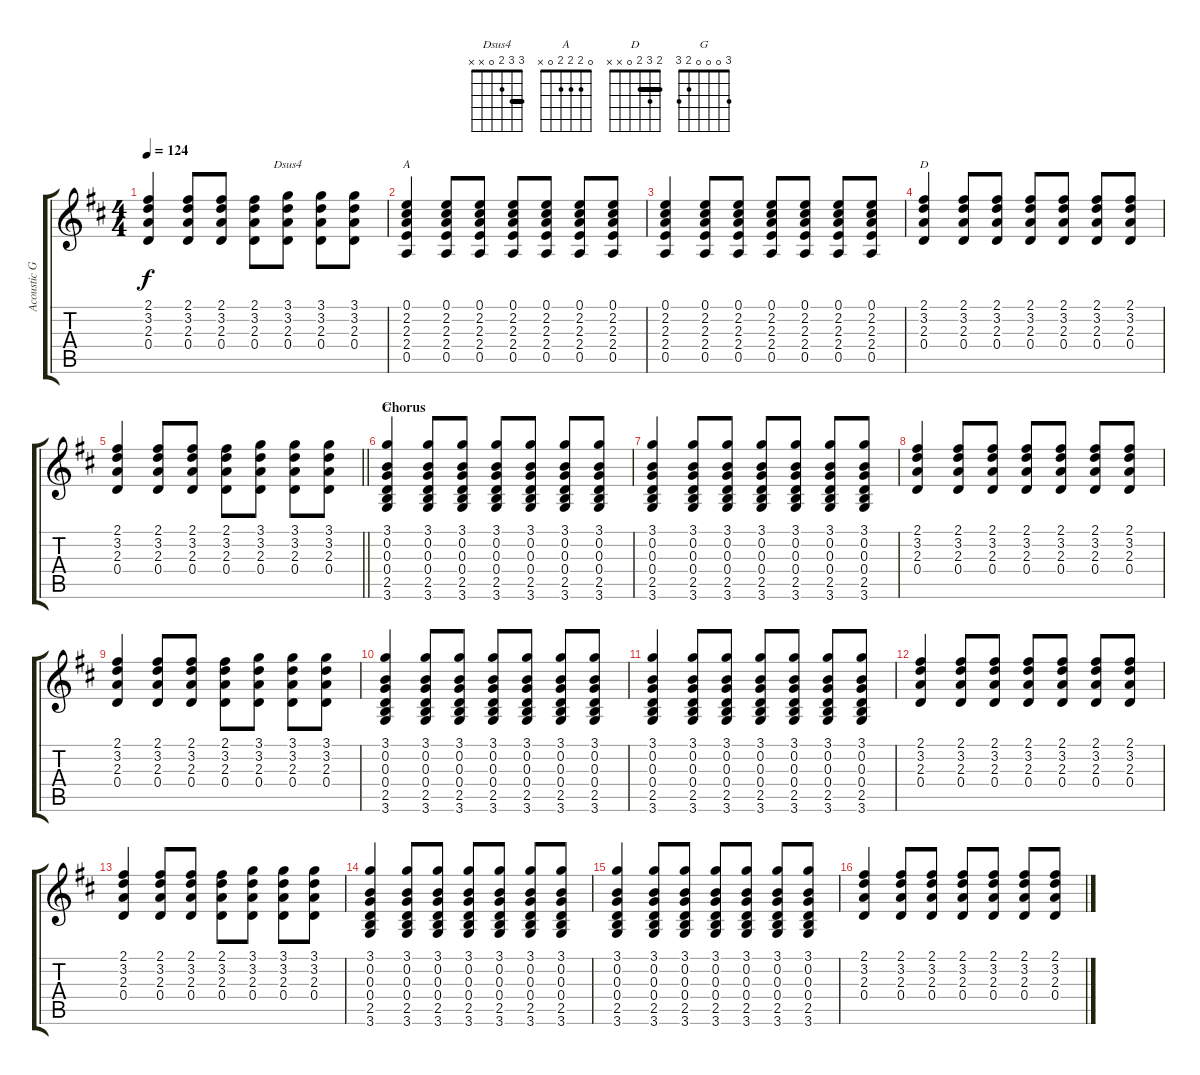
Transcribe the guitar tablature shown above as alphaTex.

\track ("Acoustic Guitar (Mick)" "Acoustic G") {instrument acousticguitarsteel}
\staff {score tabs}
\tuning (E4 B3 G3 D3 A2 E2) {hide}
\chord ("Dsus4" 3 3 2 0 x x) {barre 3}
\chord ("A" 0 2 2 2 0 x)
\chord ("D" 2 3 2 0 x x) {barre 2}
\chord ("G" 3 0 0 0 2 3)
\ts (4 4)
\tempo 124
\clef g2
\ks d
(2.1 3.2 2.3 0.4).4{dy f} (2.1 3.2 2.3 0.4).8 (2.1 3.2 2.3 0.4).8 (2.1 3.2 2.3 0.4).8 (3.1 3.2 2.3 0.4).8{ch "Dsus4"} (3.1 3.2 2.3 0.4).8 (3.1 3.2 2.3 0.4).8 |
(0.1 2.2 2.3 2.4 0.5).4{ch "A"} (0.1 2.2 2.3 2.4 0.5).8 (0.1 2.2 2.3 2.4 0.5).8 (0.1 2.2 2.3 2.4 0.5).8 (0.1 2.2 2.3 2.4 0.5).8 (0.1 2.2 2.3 2.4 0.5).8 (0.1 2.2 2.3 2.4 0.5).8 |
(0.1 2.2 2.3 2.4 0.5).4 (0.1 2.2 2.3 2.4 0.5).8 (0.1 2.2 2.3 2.4 0.5).8 (0.1 2.2 2.3 2.4 0.5).8 (0.1 2.2 2.3 2.4 0.5).8 (0.1 2.2 2.3 2.4 0.5).8 (0.1 2.2 2.3 2.4 0.5).8 |
(2.1 3.2 2.3 0.4).4{ch "D"} (2.1 3.2 2.3 0.4).8 (2.1 3.2 2.3 0.4).8 (2.1 3.2 2.3 0.4).8 (2.1 3.2 2.3 0.4).8 (2.1 3.2 2.3 0.4).8 (2.1 3.2 2.3 0.4).8 |
\barLineRight lightlight
(2.1 3.2 2.3 0.4).4 (2.1 3.2 2.3 0.4).8 (2.1 3.2 2.3 0.4).8 (2.1 3.2 2.3 0.4).8 (3.1 3.2 2.3 0.4).8 (3.1 3.2 2.3 0.4).8 (3.1 3.2 2.3 0.4).8 |
\section ("" "Chorus")
(3.1 0.2 0.3 0.4 2.5 3.6).4{ch "G"} (3.1 0.2 0.3 0.4 2.5 3.6).8 (3.1 0.2 0.3 0.4 2.5 3.6).8 (3.1 0.2 0.3 0.4 2.5 3.6).8 (3.1 0.2 0.3 0.4 2.5 3.6).8 (3.1 0.2 0.3 0.4 2.5 3.6).8 (3.1 0.2 0.3 0.4 2.5 3.6).8 |
(3.1 0.2 0.3 0.4 2.5 3.6).4 (3.1 0.2 0.3 0.4 2.5 3.6).8 (3.1 0.2 0.3 0.4 2.5 3.6).8 (3.1 0.2 0.3 0.4 2.5 3.6).8 (3.1 0.2 0.3 0.4 2.5 3.6).8 (3.1 0.2 0.3 0.4 2.5 3.6).8 (3.1 0.2 0.3 0.4 2.5 3.6).8 |
(2.1 3.2 2.3 0.4).4 (2.1 3.2 2.3 0.4).8 (2.1 3.2 2.3 0.4).8 (2.1 3.2 2.3 0.4).8 (2.1 3.2 2.3 0.4).8 (2.1 3.2 2.3 0.4).8 (2.1 3.2 2.3 0.4).8 |
(2.1 3.2 2.3 0.4).4 (2.1 3.2 2.3 0.4).8 (2.1 3.2 2.3 0.4).8 (2.1 3.2 2.3 0.4).8 (3.1 3.2 2.3 0.4).8 (3.1 3.2 2.3 0.4).8 (3.1 3.2 2.3 0.4).8 |
(3.1 0.2 0.3 0.4 2.5 3.6).4 (3.1 0.2 0.3 0.4 2.5 3.6).8 (3.1 0.2 0.3 0.4 2.5 3.6).8 (3.1 0.2 0.3 0.4 2.5 3.6).8 (3.1 0.2 0.3 0.4 2.5 3.6).8 (3.1 0.2 0.3 0.4 2.5 3.6).8 (3.1 0.2 0.3 0.4 2.5 3.6).8 |
(3.1 0.2 0.3 0.4 2.5 3.6).4 (3.1 0.2 0.3 0.4 2.5 3.6).8 (3.1 0.2 0.3 0.4 2.5 3.6).8 (3.1 0.2 0.3 0.4 2.5 3.6).8 (3.1 0.2 0.3 0.4 2.5 3.6).8 (3.1 0.2 0.3 0.4 2.5 3.6).8 (3.1 0.2 0.3 0.4 2.5 3.6).8 |
(2.1 3.2 2.3 0.4).4 (2.1 3.2 2.3 0.4).8 (2.1 3.2 2.3 0.4).8 (2.1 3.2 2.3 0.4).8 (2.1 3.2 2.3 0.4).8 (2.1 3.2 2.3 0.4).8 (2.1 3.2 2.3 0.4).8 |
(2.1 3.2 2.3 0.4).4 (2.1 3.2 2.3 0.4).8 (2.1 3.2 2.3 0.4).8 (2.1 3.2 2.3 0.4).8 (3.1 3.2 2.3 0.4).8 (3.1 3.2 2.3 0.4).8 (3.1 3.2 2.3 0.4).8 |
(3.1 0.2 0.3 0.4 2.5 3.6).4 (3.1 0.2 0.3 0.4 2.5 3.6).8 (3.1 0.2 0.3 0.4 2.5 3.6).8 (3.1 0.2 0.3 0.4 2.5 3.6).8 (3.1 0.2 0.3 0.4 2.5 3.6).8 (3.1 0.2 0.3 0.4 2.5 3.6).8 (3.1 0.2 0.3 0.4 2.5 3.6).8 |
(3.1 0.2 0.3 0.4 2.5 3.6).4 (3.1 0.2 0.3 0.4 2.5 3.6).8 (3.1 0.2 0.3 0.4 2.5 3.6).8 (3.1 0.2 0.3 0.4 2.5 3.6).8 (3.1 0.2 0.3 0.4 2.5 3.6).8 (3.1 0.2 0.3 0.4 2.5 3.6).8 (3.1 0.2 0.3 0.4 2.5 3.6).8 |
(2.1 3.2 2.3 0.4).4 (2.1 3.2 2.3 0.4).8 (2.1 3.2 2.3 0.4).8 (2.1 3.2 2.3 0.4).8 (2.1 3.2 2.3 0.4).8 (2.1 3.2 2.3 0.4).8 (2.1 3.2 2.3 0.4).8
